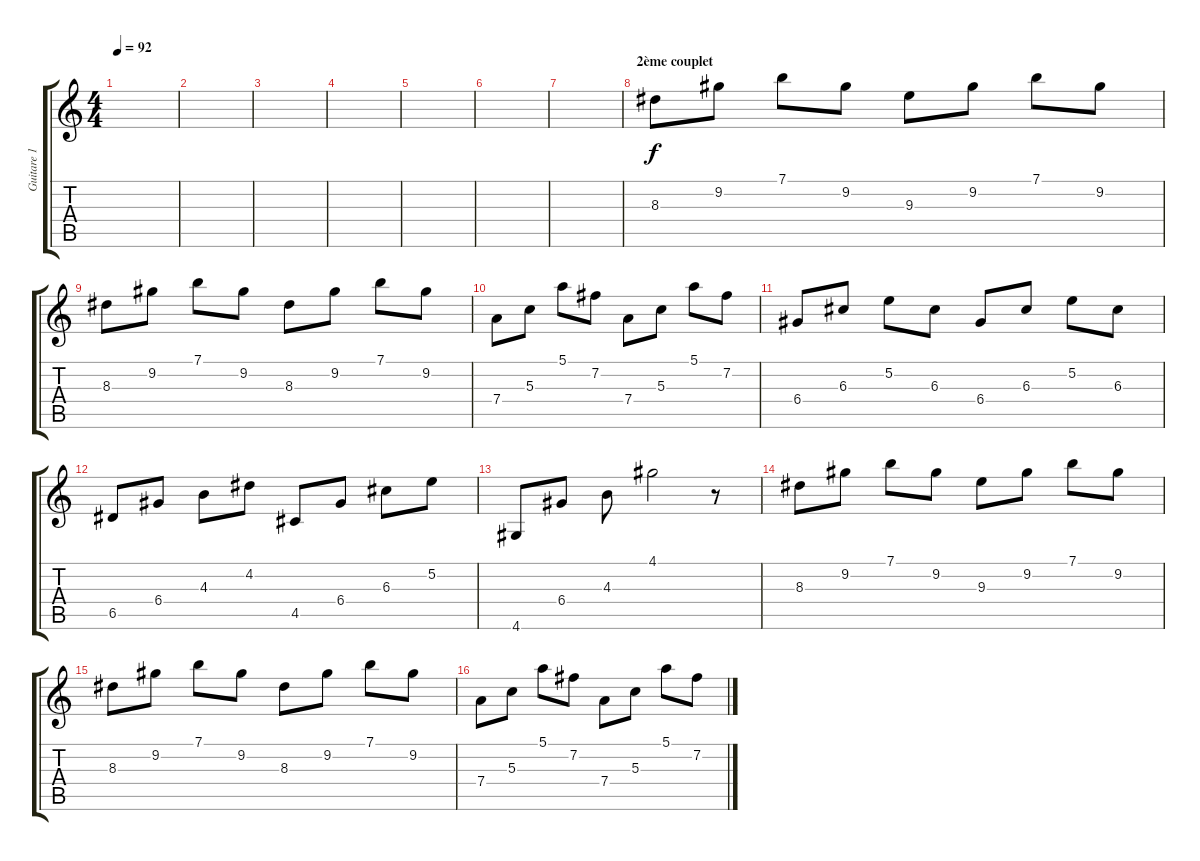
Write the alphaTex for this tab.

\track ("Guitare 1" "Guitare 1") {instrument electricguitarclean}
\staff {score tabs}
\tuning (E4 B3 G3 D3 A2 E2) {hide}
\ts (4 4)
\tempo 92
\clef g2
\ks c
|
|
|
|
|
|
|
\section ("" "2ème couplet")
8.3.8 9.2.8 7.1.8 9.2.8 9.3.8 9.2.8 7.1.8 9.2.8 |
8.3.8 9.2.8 7.1.8 9.2.8 8.3.8 9.2.8 7.1.8 9.2.8 |
7.4.8 5.3.8 5.1.8 7.2.8 7.4.8 5.3.8 5.1.8 7.2.8 |
6.4.8 6.3.8 5.2.8 6.3.8 6.4.8 6.3.8 5.2.8 6.3.8 |
6.5.8 6.4.8 4.3.8 4.2.8 4.5.8 6.4.8 6.3.8 5.2.8 |
4.6.8 6.4.8 4.3.8 4.1.2 r.8 |
8.3.8 9.2.8 7.1.8 9.2.8 9.3.8 9.2.8 7.1.8 9.2.8 |
8.3.8 9.2.8 7.1.8 9.2.8 8.3.8 9.2.8 7.1.8 9.2.8 |
7.4.8 5.3.8 5.1.8 7.2.8 7.4.8 5.3.8 5.1.8 7.2.8
